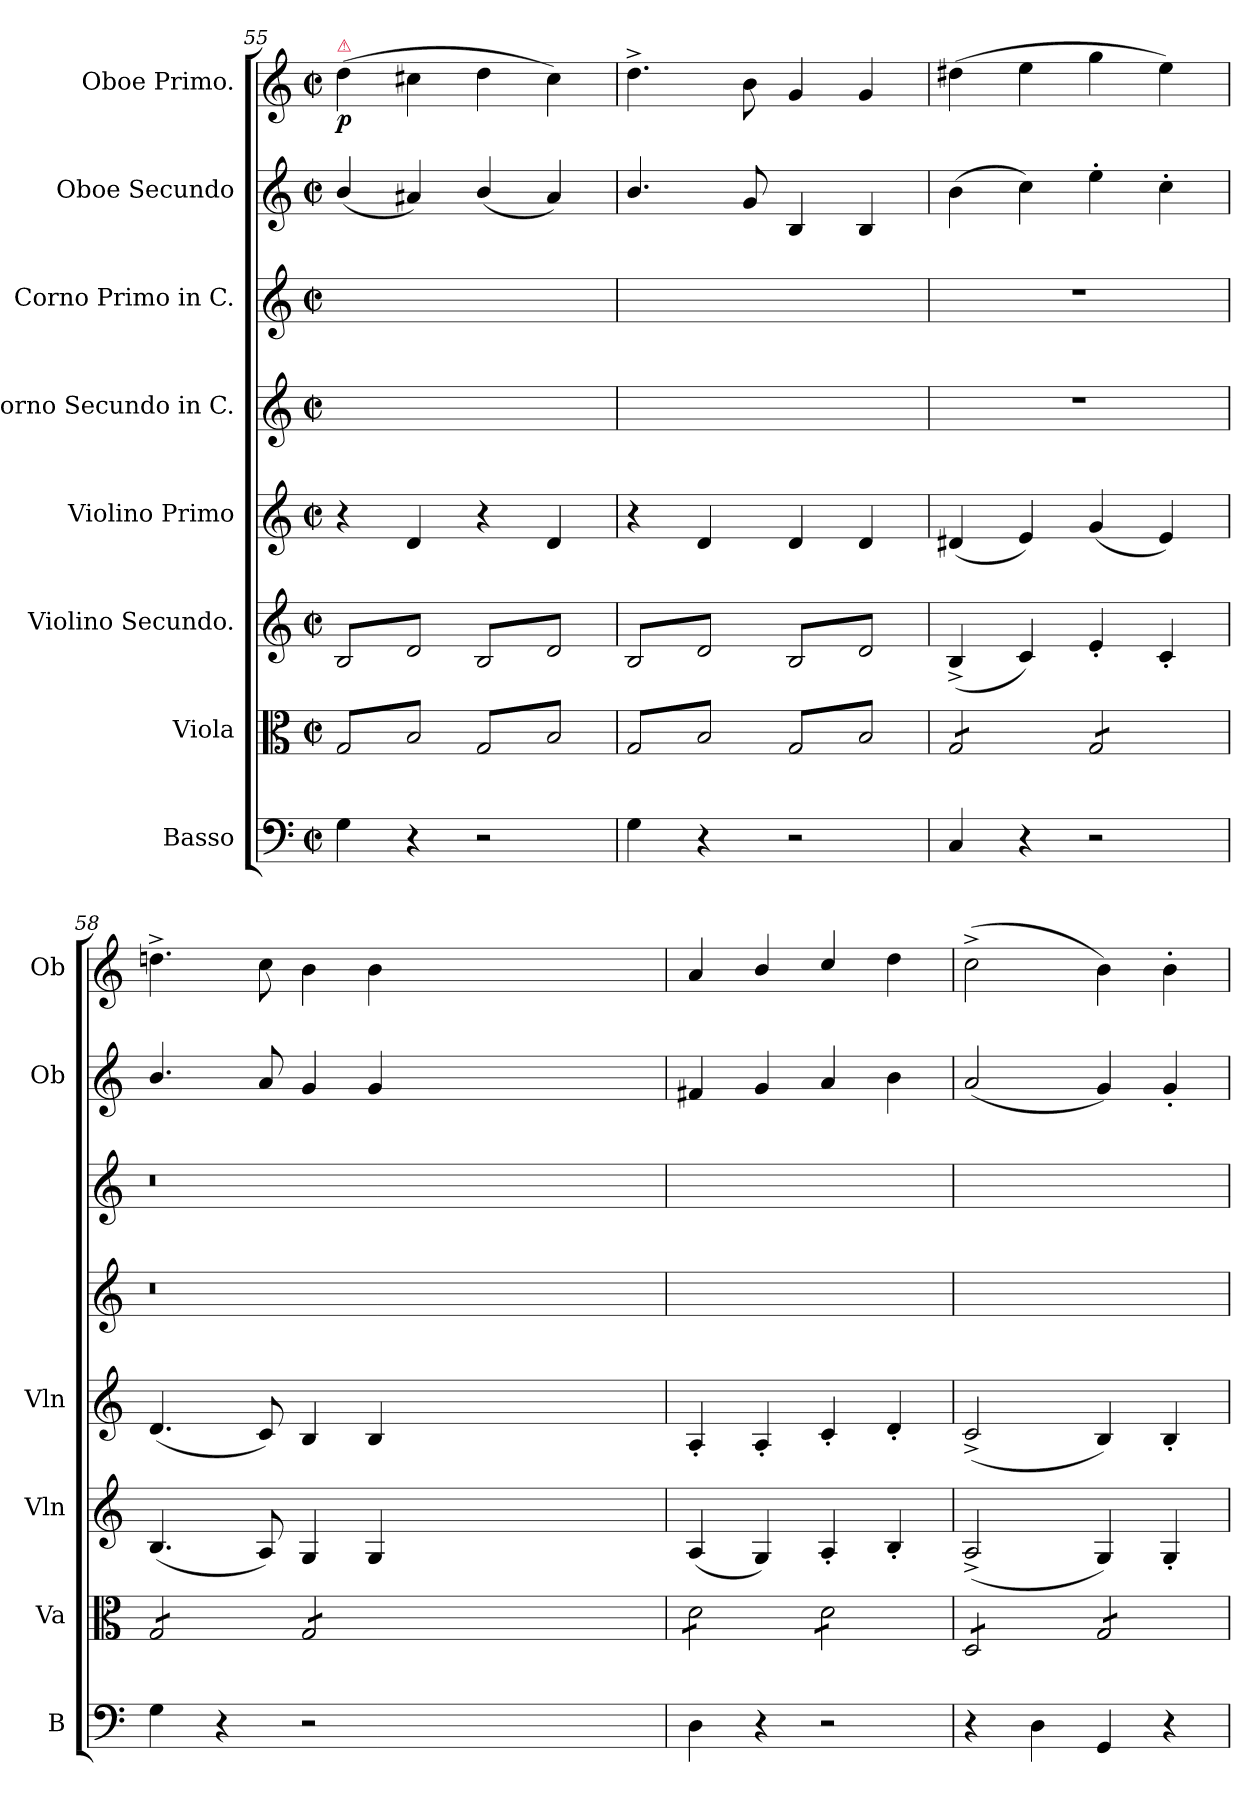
**kern	**kern	**kern	**kern	**kern	**kern	**kern	**kern	**dynam
*part8	*part7	*part6	*part5	*part4	*part3	*part2	*part1	*part1
*staff8	*staff7	*staff6	*staff5	*staff4	*staff3	*staff2	*staff1	*staff1
*I"Basso	*I"Viola	*I"Violino Secundo.	*I"Violino Primo	*I"Corno Secundo in C.	*I"Corno Primo in C.	*I"Oboe Secundo	*I"Oboe Primo.	*
*I'B	*I'Va	*I'Vln	*I'Vln	*	*	*I'Ob	*I'Ob	*
*clefF4	*clefC3	*clefG2	*clefG2	*clefG2	*clefG2	*clefG2	*clefG2	*
*k[]	*k[]	*k[]	*k[]	*k[]	*k[]	*k[]	*k[]	*
*C:	*C:	*C:	*C:	*C:	*C:	*C:	*C:	*
*M2/2	*M2/2	*M2/2	*M2/2	*M2/2	*M2/2	*M2/2	*M2/2	*
*met(c|)	*met(c|)	*met(c|)	*met(c|)	*met(c|)	*met(c|)	*met(c|)	*met(c|)	*
=55	=55	=55	=55	=55	=55	=55	=55	=55
!	!	!	!	!	!	!	!LO:TX:a:color=crimson:t=⚠	!
*	*tremolo	*	*	*	*	*	*	*
*	*	*tremolo	*	*	*	*	*	*
4G\	(8G/L	(8B/L	4r	1ryy	1ryy	(4b/	(4dd\	p
.	8B/	8d/	.	.	.	.	.	.
4r	8G/	8B/	4d/	.	.	4a#X/)	4cc#X\	.
.	8B/J	8d/J	.	.	.	.	.	.
2r	8G/L	8B/L	4r	.	.	(4b/	4dd\	.
.	8B/)	8d/)	.	.	.	.	.	.
.	8G/	8B/	4d/	.	.	4a#/)	4cc#\)	.
.	8B/)J	8d/)J	.	.	.	.	.	.
=56	=56	=56	=56	=56	=56	=56	=56	=56
4G\	8G/L	(8B/L	4r	1ryy	1ryy	4.b/	4.dd^\	.
.	8B/	8d/	.	.	.	.	.	.
4r	8G/	8B/	4d/	.	.	.	.	.
.	8B/J	8d/J	.	.	.	8g/	8b\	.
2r	8G/L	8B/L	4d/	.	.	4B/	4g/	.
.	8B/	8d/)	.	.	.	.	.	.
.	8G/	8B/	4d/	.	.	4B/	4g/	.
.	8B/J	8d/)J	.	.	.	.	.	.
*	*	*Xtremolo	*	*	*	*	*	*
=57	=57	=57	=57	=57	=57	=57	=57	=57
4C/	8G/L	(4B^/	(4d#X/	1r	1r	(4b\	(4dd#X\	.
.	8G/	.	.	.	.	.	.	.
4r	8G/	4c/)	4e/)	.	.	4cc\)	4ee\	.
.	8G/J	.	.	.	.	.	.	.
2r	8G/L	4e'/	(4g/	.	.	4ee'\	4gg\	.
.	8G/	.	.	.	.	.	.	.
.	8G/	4c'/	4e/)	.	.	4cc'\	4ee\)	.
.	8G/J	.	.	.	.	.	.	.
=58	=58	=58	=58	=58	=58	=58	=58	=58
4G\	8G/L	(4.B/	(4.d/	0.r	0.r	4.b/	4.ddn^\	.
.	8G/	.	.	.	.	.	.	.
4r	8G/	.	.	.	.	.	.	.
.	8G/J	8A/)	8c/)	.	.	8a/	8cc\	.
2r	8G/L	4G/	4B/	.	.	4g/	4b\	.
.	8G/	.	.	.	.	.	.	.
.	8G/	4G/	4B/	.	.	4g/	4b\	.
.	8G/J	.	.	.	.	.	.	.
0ryy	0ryy	0ryy	0ryy	.	.	0ryy	0ryy	.
=59	=59	=59	=59	=59	=59	=59	=59	=59
4D\	8d\L	(4A/	4A'/	1ryy	1ryy	4f#X/	4a/	.
.	8d\	.	.	.	.	.	.	.
4r	8d\	4G/)	4A'/	.	.	4g/	4b/	.
.	8d\J	.	.	.	.	.	.	.
2r	8d\L	4A'/	4c'/	.	.	4a/	4cc/	.
.	8d\	.	.	.	.	.	.	.
.	8d\	4B'/	4d'/	.	.	4b\	4dd\	.
.	8d\J	.	.	.	.	.	.	.
=60	=60	=60	=60	=60	=60	=60	=60	=60
4r	8D/L	(2A^/	(2c^/	1ryy	1ryy	(2a/	(2cc^\	.
.	8D/	.	.	.	.	.	.	.
4D\	8D/	.	.	.	.	.	.	.
.	8D/J	.	.	.	.	.	.	.
4GG/	8G/L	4G/)	4B/)	.	.	4g/)	4b\)	.
.	8G/	.	.	.	.	.	.	.
4r	8G/	4G'/	4B'/	.	.	4g'/	4b'\	.
.	8G/J	.	.	.	.	.	.	.
*	*Xtremolo	*	*	*	*	*	*	*
=	=	=	=	=	=	=	=	=
*-	*-	*-	*-	*-	*-	*-	*-	*-
